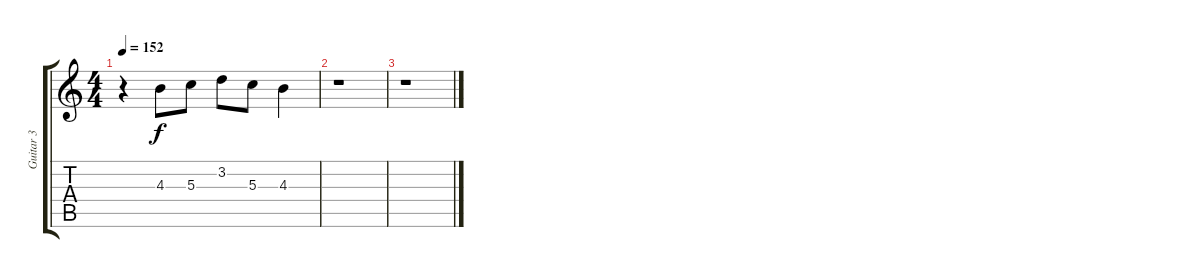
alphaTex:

\track ("Guitar 3" "Guitar 3") {instrument distortionguitar}
\staff {score tabs}
\tuning (E4 B3 G3 D3 A2 E2) {hide}
\ts (4 4)
\tempo 152
\clef g2
\ks c
r.4{dy mp} 4.3.8{dy f} 5.3.8 3.2.8 5.3.8 4.3.4 |
r.1 |
r.1
